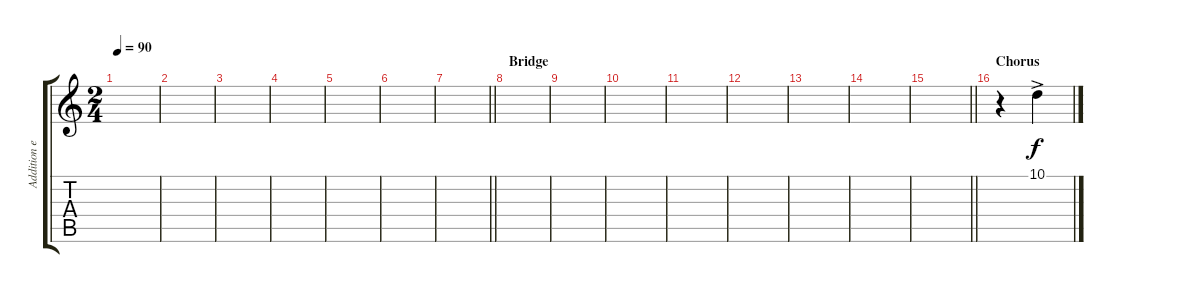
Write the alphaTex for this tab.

\track ("Addition effects + instruments" "Addition e") {instrument stringensemble1}
\staff {score tabs}
\tuning (E4 B3 G3 D3 A2 E2) {hide}
\ts (2 4)
\tempo 90
\clef g2
\ks c
|
|
|
|
|
|
\barLineRight lightlight
|
\section ("" "Bridge")
|
|
|
|
|
|
|
\barLineRight lightlight
|
\section ("" "Chorus")
r.4 10.1{ac}.4{instrument tubularbells}
